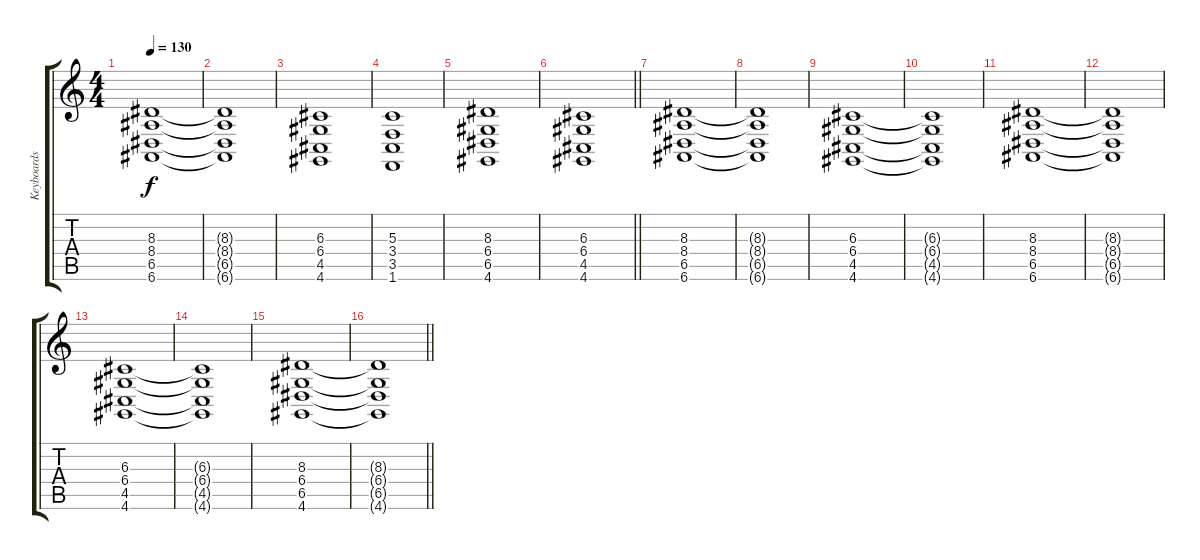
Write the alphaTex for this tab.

\track ("Keyboards Synth" "Keyboards ") {instrument pad2warm}
\staff {score tabs}
\tuning (E4 B3 G3 D3 A2 E2) {hide}
\ts (4 4)
\tempo 130
\clef g2
\ks c
(8.3 8.4 6.5 6.6).1{dy f} |
(8.3{t} 8.4{t} 6.5{t} 6.6{t}).1 |
(6.3 6.4 4.5 4.6).1 |
(5.3 3.4 3.5 1.6).1 |
(8.3 6.4 6.5 4.6).1 |
\barLineRight lightlight
(6.3 6.4 4.5 4.6).1 |
(8.3 8.4 6.5 6.6).1 |
(8.3{t} 8.4{t} 6.5{t} 6.6{t}).1 |
(6.3 6.4 4.5 4.6).1 |
(6.3{t} 6.4{t} 4.5{t} 4.6{t}).1 |
(8.3 8.4 6.5 6.6).1 |
(8.3{t} 8.4{t} 6.5{t} 6.6{t}).1 |
(6.3 6.4 4.5 4.6).1 |
(6.3{t} 6.4{t} 4.5{t} 4.6{t}).1 |
(8.3 6.4 6.5 4.6).1 |
\barLineRight lightlight
(8.3{t} 6.4{t} 6.5{t} 4.6{t}).1
